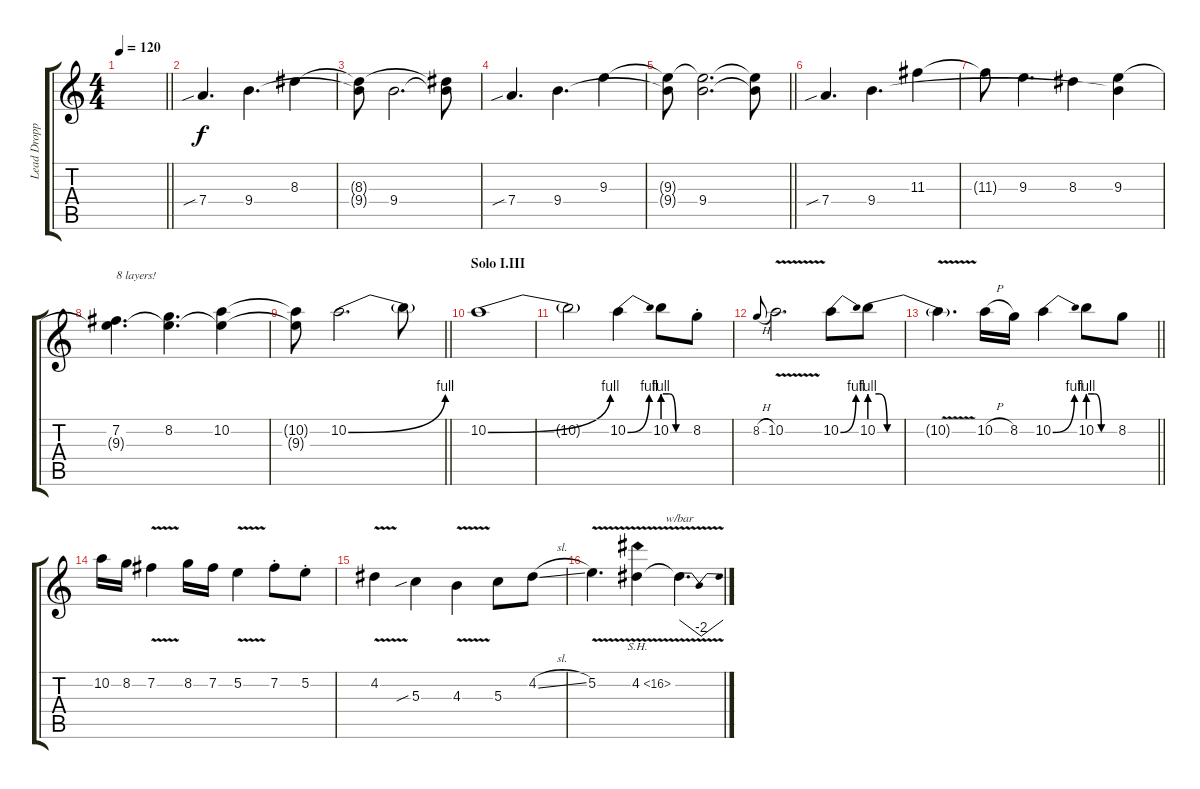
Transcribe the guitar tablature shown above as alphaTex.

\track ("Lead Dropped D " "Lead Dropp") {instrument distortionguitar}
\staff {score tabs}
\tuning (E4 B3 G3 D3 A2 D2) {hide}
\ts (4 4)
\tempo 120
\clef g2
\barLineRight lightlight
\ks c
|
7.4{sib}.4{d} 9.4.4{d} 8.3.4 |
(8.3{t} 9.4{t}).8 9.4.2{d} (8.3{t} 9.4{t}).8 |
7.4{sib}.4{d} 9.4.4{d} 9.3.4 |
\barLineRight lightlight
(9.3{t} 9.4{t}).8 (9.3{t} 9.4).2{d} (9.3{t} 9.4{t}).8 |
7.4{sib}.4{d} 9.4.4{d} 11.3.4 |
11.3{t}.8 9.3.4{d} 8.3.4 (9.3 9.4{t}).4 |
(7.2 9.3{t}).4{d txt "8 layers!"} (8.2 9.3{t}).4{d} (10.2 9.3{t}).4 |
\barLineRight lightlight
(10.2{t} 9.3{t}).8 10.2{be (bend 0 0 60 4)}.2{d} 10.2{t}.8 |
\section ("" "Solo I.III")
10.2{be (bend 0 0 60 4)}.1 |
10.2{t}.2 10.2{be (bend 0 0 60 4)}.4 10.2{be (custom 0 4 15 4 30 0 60 0)}.8 8.2{st}.8 |
8.2{h}.8{gr onbeat} 10.2{v}.2{d} 10.2{be (bend 0 0 60 4)}.8 10.2{be (custom 0 4 8 4 15 0 30 0 60 0)}.8 |
\barLineRight lightlight
10.2{v t}.4{d} 10.2{h}.16 8.2.16 10.2{be (bend 0 0 60 4)}.4 10.2{be (custom 0 4 15 4 30 0 60 0)}.8 8.2.8 |
10.2.16 8.2.16 7.2{v}.4 8.2.16 7.2.16 5.2{v}.4 7.2{st}.8 5.2{st}.8 |
4.2{v}.4 5.3{sib}.4 4.3{v}.4 5.3.8 4.2{sl}.8 |
5.2{v}.4{d} 4.2{sh 12 v}.4 4.2{t}.4{d tbe (dip default 0 0 30 -8 60 0)}
